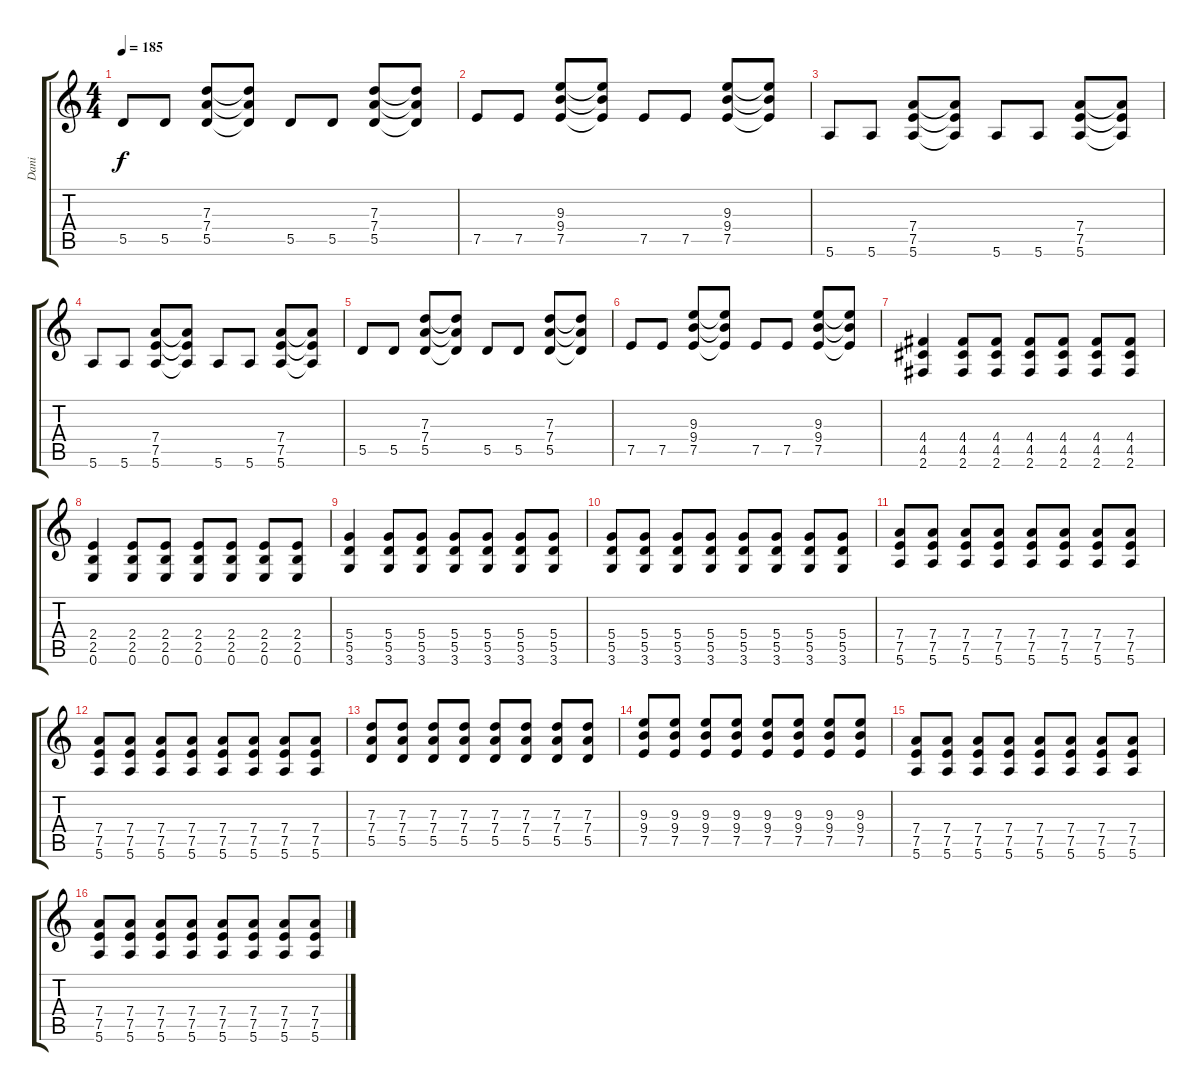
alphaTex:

\track ("Dani" "Dani") {instrument distortionguitar}
\staff {score tabs}
\tuning (E4 B3 G3 D3 A2 E2) {hide}
\ts (4 4)
\tempo 185
\clef g2
\ks c
5.5.8{dy f} 5.5.8 (7.3 7.4 5.5).8 (7.3{t} 7.4{t} 5.5{t}).8 5.5.8 5.5.8 (7.3 7.4 5.5).8 (7.3{t} 7.4{t} 5.5{t}).8 |
7.5.8 7.5.8 (9.3 9.4 7.5).8 (9.3{t} 9.4{t} 7.5{t}).8 7.5.8 7.5.8 (9.3 9.4 7.5).8 (9.3{t} 9.4{t} 7.5{t}).8 |
5.6.8 5.6.8 (7.4 7.5 5.6).8 (7.4{t} 7.5{t} 5.6{t}).8 5.6.8 5.6.8 (7.4 7.5 5.6).8 (7.4{t} 7.5{t} 5.6{t}).8 |
5.6.8 5.6.8 (7.4 7.5 5.6).8 (7.4{t} 7.5{t} 5.6{t}).8 5.6.8 5.6.8 (7.4 7.5 5.6).8 (7.4{t} 7.5{t} 5.6{t}).8 |
5.5.8 5.5.8 (7.3 7.4 5.5).8 (7.3{t} 7.4{t} 5.5{t}).8 5.5.8 5.5.8 (7.3 7.4 5.5).8 (7.3{t} 7.4{t} 5.5{t}).8 |
7.5.8 7.5.8 (9.3 9.4 7.5).8 (9.3{t} 9.4{t} 7.5{t}).8 7.5.8 7.5.8 (9.3 9.4 7.5).8 (9.3{t} 9.4{t} 7.5{t}).8 |
(4.4 4.5 2.6).4 (4.4 4.5 2.6).8 (4.4 4.5 2.6).8 (4.4 4.5 2.6).8 (4.4 4.5 2.6).8 (4.4 4.5 2.6).8 (4.4 4.5 2.6).8 |
(2.4 2.5 0.6).4 (2.4 2.5 0.6).8 (2.4 2.5 0.6).8 (2.4 2.5 0.6).8 (2.4 2.5 0.6).8 (2.4 2.5 0.6).8 (2.4 2.5 0.6).8 |
(5.4 5.5 3.6).4 (5.4 5.5 3.6).8 (5.4 5.5 3.6).8 (5.4 5.5 3.6).8 (5.4 5.5 3.6).8 (5.4 5.5 3.6).8 (5.4 5.5 3.6).8 |
(5.4 5.5 3.6).8 (5.4 5.5 3.6).8 (5.4 5.5 3.6).8 (5.4 5.5 3.6).8 (5.4 5.5 3.6).8 (5.4 5.5 3.6).8 (5.4 5.5 3.6).8 (5.4 5.5 3.6).8 |
(7.4 7.5 5.6).8 (7.4 7.5 5.6).8 (7.4 7.5 5.6).8 (7.4 7.5 5.6).8 (7.4 7.5 5.6).8 (7.4 7.5 5.6).8 (7.4 7.5 5.6).8 (7.4 7.5 5.6).8 |
(7.4 7.5 5.6).8 (7.4 7.5 5.6).8 (7.4 7.5 5.6).8 (7.4 7.5 5.6).8 (7.4 7.5 5.6).8 (7.4 7.5 5.6).8 (7.4 7.5 5.6).8 (7.4 7.5 5.6).8 |
(7.3 7.4 5.5).8 (7.3 7.4 5.5).8 (7.3 7.4 5.5).8 (7.3 7.4 5.5).8 (7.3 7.4 5.5).8 (7.3 7.4 5.5).8 (7.3 7.4 5.5).8 (7.3 7.4 5.5).8 |
(9.3 9.4 7.5).8 (9.3 9.4 7.5).8 (9.3 9.4 7.5).8 (9.3 9.4 7.5).8 (9.3 9.4 7.5).8 (9.3 9.4 7.5).8 (9.3 9.4 7.5).8 (9.3 9.4 7.5).8 |
(7.4 7.5 5.6).8 (7.4 7.5 5.6).8 (7.4 7.5 5.6).8 (7.4 7.5 5.6).8 (7.4 7.5 5.6).8 (7.4 7.5 5.6).8 (7.4 7.5 5.6).8 (7.4 7.5 5.6).8 |
(7.4 7.5 5.6).8 (7.4 7.5 5.6).8 (7.4 7.5 5.6).8 (7.4 7.5 5.6).8 (7.4 7.5 5.6).8 (7.4 7.5 5.6).8 (7.4 7.5 5.6).8 (7.4 7.5 5.6).8
